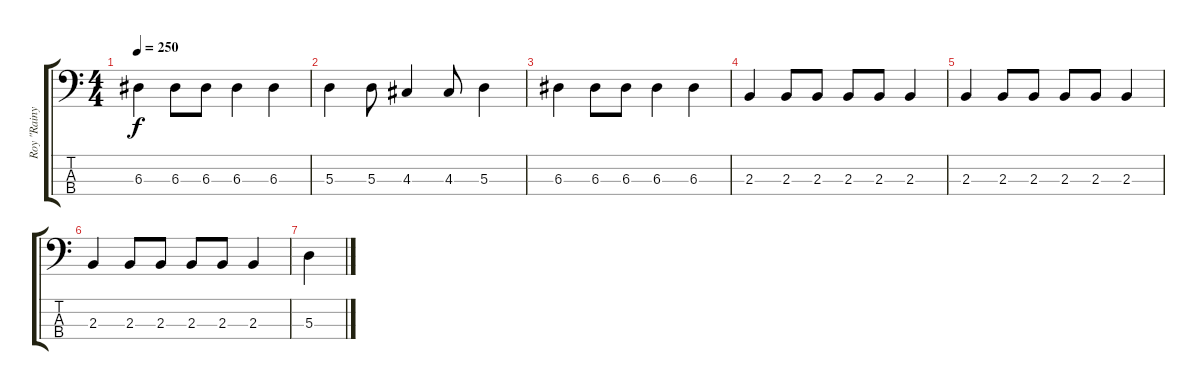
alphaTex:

\track ("Roy \"Rainy\" Wainwright" "Roy \"Rainy") {instrument electricbasspick}
\staff {score tabs}
\tuning (G2 D2 A1 E1) {hide}
\ts (4 4)
\tempo 250
\clef f4
\ks c
6.3.4{dy f} 6.3.8 6.3.8 6.3.4 6.3.4 |
5.3.4 5.3.8 4.3.4 4.3.8 5.3.4 |
6.3.4 6.3.8 6.3.8 6.3.4 6.3.4 |
2.3.4 2.3.8 2.3.8 2.3.8 2.3.8 2.3.4 |
2.3.4 2.3.8 2.3.8 2.3.8 2.3.8 2.3.4 |
2.3.4 2.3.8 2.3.8 2.3.8 2.3.8 2.3.4 |
5.3.4
